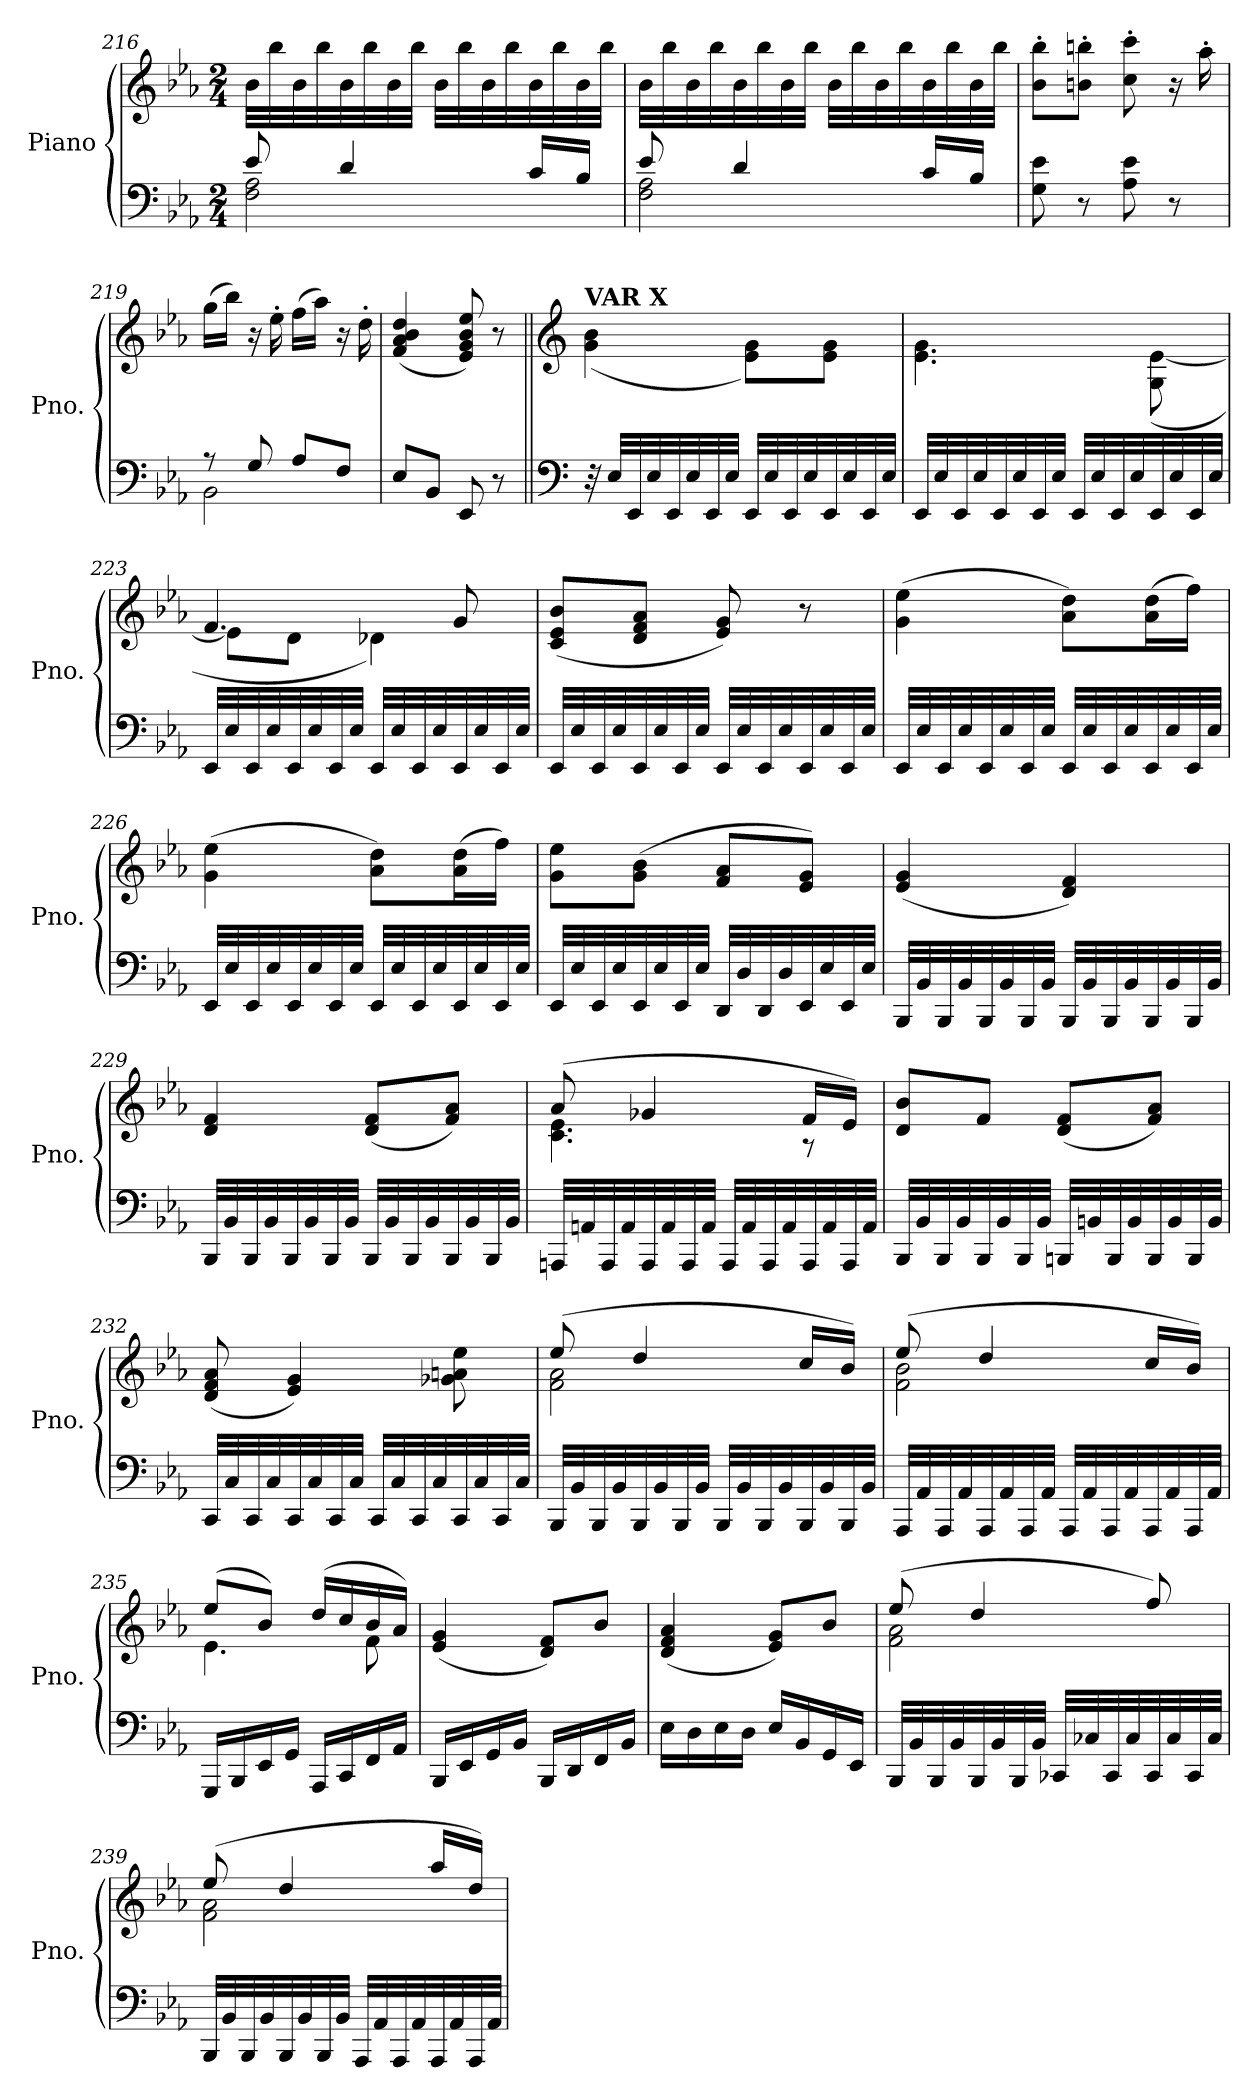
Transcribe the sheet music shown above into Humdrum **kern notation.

**kern	**kern
*part1	*part1
*staff2	*staff1
*I"Piano	*
*I'Pno.	*
*clefF4	*clefG2
*k[b-e-a-]	*k[b-e-a-]
*E-:	*E-:
*M2/4	*M2/4
=216	=216
*^	*
8e-/	2F\ 2A-\	32b-\LLL
.	.	32bb-\
.	.	32b-\
.	.	32bb-\
4d/	.	32b-\
.	.	32bb-\
.	.	32b-\
.	.	32bb-\JJJ
.	.	32b-\LLL
.	.	32bb-\
.	.	32b-\
.	.	32bb-\
16c/LL	.	32b-\
.	.	32bb-\
16B-/JJ	.	32b-\
.	.	32bb-\JJJ
=217	=217	=217
8e-/	2F\ 2A-\	32b-\LLL
.	.	32bb-\
.	.	32b-\
.	.	32bb-\
4d/	.	32b-\
.	.	32bb-\
.	.	32b-\
.	.	32bb-\JJJ
.	.	32b-\LLL
.	.	32bb-\
.	.	32b-\
.	.	32bb-\
16c/LL	.	32b-\
.	.	32bb-\
16B-/JJ	.	32b-\
.	.	32bb-\JJJ
*v	*v	*
!!LO:LB:g=z
=218	=218
8G\ 8e-\	8b-\' 8bb-\'L
8r	8bn\' 8bbn\'J
8A-\ 8e-\	8cc\' 8ccc\'
8r	16r
.	16aa-'\
=219	=219
*^	*
8r	2BB-\	(>16gg\LL
.	.	16bb-\JJ)
8G/	.	16r
.	.	16ee-'\
8A-/L	.	(>16ff\LL
.	.	16aa-\JJ)
8F/J	.	16r
.	.	16dd'\
*v	*v	*
=220	=220
8E-/L	(<4f/ 4a-/ 4b-/ 4dd/
8BB-/J	.
8EE-/	8e-/ 8g/ 8b-/ 8ee-/)
8r	8r
=221||	=221||
*clefF4	*clefG2
*	*^
!	!LO:TX:a:B:t=VAR X	!
32r	2ryy	(<4g\ 4b-\
32E-/LLL	.	.
32EE-/	.	.
32E-/	.	.
32EE-/	.	.
32E-/	.	.
32EE-/	.	.
32E-/JJJ	.	.
32EE-/LLL	.	8e-\ 8g\L)
32E-/	.	.
32EE-/	.	.
32E-/	.	.
32EE-/	.	8e-\ 8g\J
32E-/	.	.
32EE-/	.	.
32E-/JJJ	.	.
!!LO:LB:g=z	!!
=222	=222	=222
32EE-/LLL	2ryy	4.e-\ 4.g\
32E-/	.	.
32EE-/	.	.
32E-/	.	.
32EE-/	.	.
32E-/	.	.
32EE-/	.	.
32E-/JJJ	.	.
32EE-/LLL	.	.
32E-/	.	.
32EE-/	.	.
32E-/	.	.
32EE-/	.	(<8G\ [8e-\
32E-/	.	.
32EE-/	.	.
32E-/JJJ	.	.
=223	=223	=223
32EE-/LLL	4.f/	8e-\L]
32E-/	.	.
32EE-/	.	.
32E-/	.	.
32EE-/	.	8d\J
32E-/	.	.
32EE-/	.	.
32E-/JJJ	.	.
32EE-/LLL	.	4d-X\)
32E-/	.	.
32EE-/	.	.
32E-/	.	.
32EE-/	8g/	.
32E-/	.	.
32EE-/	.	.
32E-/JJJ	.	.
=224	=224	=224
32EE-/LLL	(>8c/ 8e-/ 8b-/L	4.ryy
32E-/	.	.
32EE-/	.	.
32E-/	.	.
32EE-/	8d/ 8f/ 8a-/J	.
32E-/	.	.
32EE-/	.	.
32E-/JJJ	.	.
32EE-/LLL	8e-/ 8g/)	.
32E-/	.	.
32EE-/	.	.
32E-/	.	.
32EE-/	8r	8ryy
32E-/	.	.
32EE-/	.	.
32E-/JJJ	.	.
*	*v	*v
!!LO:LB:g=z
=225	=225
32EE-/LLL	(>4g\ 4ee-\
32E-/	.
32EE-/	.
32E-/	.
32EE-/	.
32E-/	.
32EE-/	.
32E-/JJJ	.
32EE-/LLL	8a-\ 8dd\L)
32E-/	.
32EE-/	.
32E-/	.
32EE-/	(>16a-\ 16dd\L
32E-/	.
32EE-/	16ff\JJ)
32E-/JJJ	.
=226	=226
32EE-/LLL	(>4g\ 4ee-\
32E-/	.
32EE-/	.
32E-/	.
32EE-/	.
32E-/	.
32EE-/	.
32E-/JJJ	.
32EE-/LLL	8a-\ 8dd\L)
32E-/	.
32EE-/	.
32E-/	.
32EE-/	(>16a-\ 16dd\L
32E-/	.
32EE-/	16ff\JJ)
32E-/JJJ	.
=227	=227
32EE-/LLL	8g\ 8ee-\L
32E-/	.
32EE-/	.
32E-/	.
32EE-/	(>8g\ 8b-\J
32E-/	.
32EE-/	.
32E-/JJJ	.
32DD/LLL	8f/ 8a-/L
32D/	.
32DD/	.
32D/	.
32EE-/	8e-/ 8g/J)
32E-/	.
32EE-/	.
32E-/JJJ	.
!!LO:PB:g=z
=228	=228
32BBB-/LLL	(<4e-/ 4g/
32BB-/	.
32BBB-/	.
32BB-/	.
32BBB-/	.
32BB-/	.
32BBB-/	.
32BB-/JJJ	.
32BBB-/LLL	4d/ 4f/)
32BB-/	.
32BBB-/	.
32BB-/	.
32BBB-/	.
32BB-/	.
32BBB-/	.
32BB-/JJJ	.
=229	=229
32BBB-/LLL	4d/ 4f/
32BB-/	.
32BBB-/	.
32BB-/	.
32BBB-/	.
32BB-/	.
32BBB-/	.
32BB-/JJJ	.
32BBB-/LLL	(<8d/ 8f/L
32BB-/	.
32BBB-/	.
32BB-/	.
32BBB-/	8f/ 8a-/J)
32BB-/	.
32BBB-/	.
32BB-/JJJ	.
=230	=230
*	*^
32AAAn/LLL	(>8a-/	4.c\ 4.e-\
32AAn/	.	.
32AAA/	.	.
32AA/	.	.
32AAA/	4g-X/	.
32AA/	.	.
32AAA/	.	.
32AA/JJJ	.	.
32AAA/LLL	.	.
32AA/	.	.
32AAA/	.	.
32AA/	.	.
32AAA/	16f/LL	8r
32AA/	.	.
32AAA/	16e-/JJ)	.
32AA/JJJ	.	.
!!LO:LB:g=z	!!
=231	=231	=231
32BBB-/LLL	8d/ 8b-/L	8ryy
32BB-/	.	.
32BBB-/	.	.
32BB-/	.	.
32BBB-/	8f/J	8ryy
32BB-/	.	.
32BBB-/	.	.
32BB-/JJJ	.	.
32BBBn/LLL	(>8d/ 8f/L	4ryy
32BBn/	.	.
32BBB/	.	.
32BB/	.	.
32BBB/	8f/ 8a-/J)	.
32BB/	.	.
32BBB/	.	.
32BB/JJJ	.	.
*	*v	*v
=232	=232
32CC/LLL	(<8d/ 8f/ 8a-/
32C/	.
32CC/	.
32C/	.
32CC/	4e-/ 4g/)
32C/	.
32CC/	.
32C/JJJ	.
32CC/LLL	.
32C/	.
32CC/	.
32C/	.
32CC/	8g-X\ 8an\ 8ee-\
32C/	.
32CC/	.
32C/JJJ	.
=233	=233
*	*^
32BBB-/LLL	(>8ee-/	2f\ 2a-\
32BB-/	.	.
32BBB-/	.	.
32BB-/	.	.
32BBB-/	4dd/	.
32BB-/	.	.
32BBB-/	.	.
32BB-/JJJ	.	.
32BBB-/LLL	.	.
32BB-/	.	.
32BBB-/	.	.
32BB-/	.	.
32BBB-/	16cc/LL	.
32BB-/	.	.
32BBB-/	16b-/JJ)	.
32BB-/JJJ	.	.
!!LO:LB:g=z	!!
=234	=234	=234
32AAA-/LLL	(>8ee-/	2f\ 2b-\
32AA-/	.	.
32AAA-/	.	.
32AA-/	.	.
32AAA-/	4dd/	.
32AA-/	.	.
32AAA-/	.	.
32AA-/JJJ	.	.
32AAA-/LLL	.	.
32AA-/	.	.
32AAA-/	.	.
32AA-/	.	.
32AAA-/	16cc/LL	.
32AA-/	.	.
32AAA-/	16b-/JJ)	.
32AA-/JJJ	.	.
=235	=235	=235
16GGG/LL	(>8ee-/L	4.e-\
16BBB-/	.	.
16EE-/	8b-/J)	.
16GG/JJ	.	.
16AAA-/LL	(>16dd/LL	.
16CC/	16cc/	.
16FF/	16b-/	8f\
16AA-/JJ	16a-/JJ)	.
*	*v	*v
=236	=236
16BBB-/LL	(<4e-/ 4g/
16EE-/	.
16GG/	.
16BB-/JJ	.
16BBB-/LL	8d/ 8f/L)
16DD/	.
16FF/	8b-/J
16BB-/JJ	.
=237	=237
16E-\LL	(<4d/ 4f/ 4a-/
16D\	.
16E-\	.
16D\JJ	.
16E-/LL	8e-/ 8g/L)
16BB-/	.
16GG/	8b-/J
16EE-/JJ	.
!!LO:LB:g=z
=238	=238
*	*^
32BBB-/LLL	(>8ee-/	2f\ 2a-\
32BB-/	.	.
32BBB-/	.	.
32BB-/	.	.
32BBB-/	4dd/	.
32BB-/	.	.
32BBB-/	.	.
32BB-/JJJ	.	.
32CC-X/LLL	.	.
32C-X/	.	.
32CC-/	.	.
32C-/	.	.
32CC-/	8ff/)	.
32C-/	.	.
32CC-/	.	.
32C-/JJJ	.	.
=239	=239	=239
32BBB-/LLL	(>8ee-/	2f\ 2a-\
32BB-/	.	.
32BBB-/	.	.
32BB-/	.	.
32BBB-/	4dd/	.
32BB-/	.	.
32BBB-/	.	.
32BB-/JJJ	.	.
32AAA-/LLL	.	.
32AA-/	.	.
32AAA-/	.	.
32AA-/	.	.
32AAA-/	16aa-/LL	.
32AA-/	.	.
32AAA-/	16dd/JJ)	.
32AA-/JJJ	.	.
*	*v	*v
=	=
*-	*-
